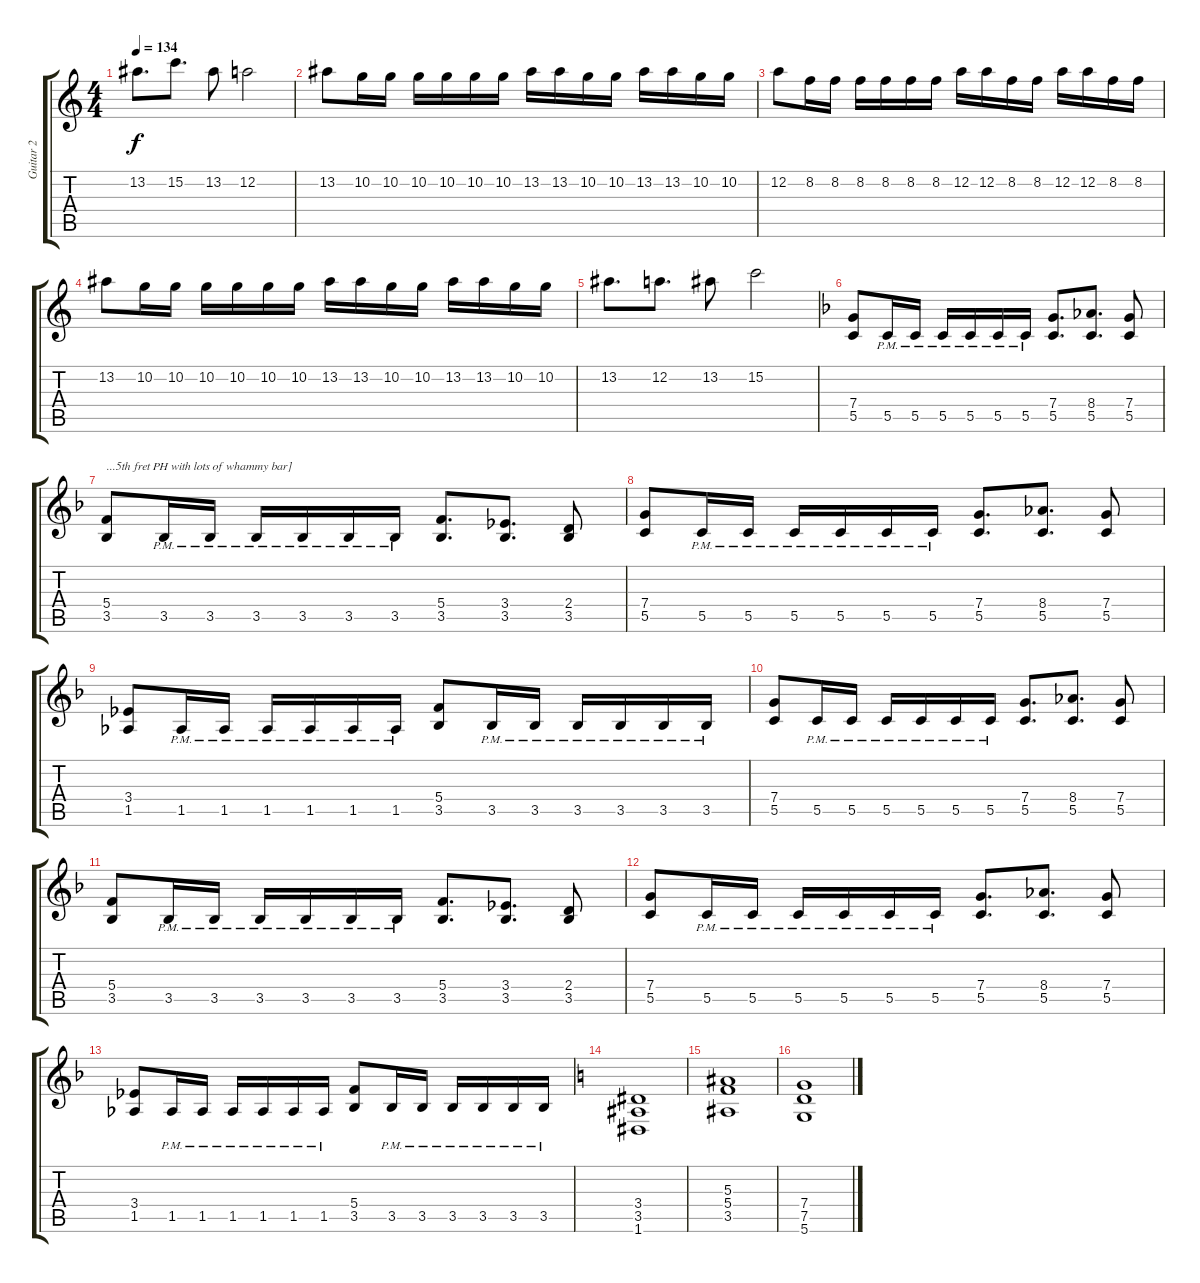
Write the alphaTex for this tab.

\track ("Guitar 2" "Guitar 2") {instrument distortionguitar}
\staff {score tabs}
\tuning (D4 A3 F3 C3 G2 D2) {hide}
\ts (4 4)
\tempo 134
\clef g2
\ks aminor
13.2.8{d dy f} 15.2.8{d} 13.2.8 12.2.2 |
13.2.8 10.2.16 10.2.16 10.2.16 10.2.16 10.2.16 10.2.16 13.2.16 13.2.16 10.2.16 10.2.16 13.2.16 13.2.16 10.2.16 10.2.16 |
12.2.8 8.2.16 8.2.16 8.2.16 8.2.16 8.2.16 8.2.16 12.2.16 12.2.16 8.2.16 8.2.16 12.2.16 12.2.16 8.2.16 8.2.16 |
13.2.8 10.2.16 10.2.16 10.2.16 10.2.16 10.2.16 10.2.16 13.2.16 13.2.16 10.2.16 10.2.16 13.2.16 13.2.16 10.2.16 10.2.16 |
13.2.8{d} 12.2.8{d} 13.2.8 15.2.2 |
\ks dminor
(7.4 5.5).8 5.5{pm}.16 5.5{pm}.16 5.5{pm}.16 5.5{pm}.16 5.5{pm}.16 5.5{pm}.16 (7.4 5.5).8{d} (8.4 5.5).8{d} (7.4 5.5).8 |
(5.4 3.5).8{txt "...5th fret PH with lots of whammy bar]"} 3.5{pm}.16 3.5{pm}.16 3.5{pm}.16 3.5{pm}.16 3.5{pm}.16 3.5{pm}.16 (5.4 3.5).8{d} (3.4 3.5).8{d} (2.4 3.5).8 |
(7.4 5.5).8 5.5{pm}.16 5.5{pm}.16 5.5{pm}.16 5.5{pm}.16 5.5{pm}.16 5.5{pm}.16 (7.4 5.5).8{d} (8.4 5.5).8{d} (7.4 5.5).8 |
(3.4 1.5).8 1.5{pm}.16 1.5{pm}.16 1.5{pm}.16 1.5{pm}.16 1.5{pm}.16 1.5{pm}.16 (5.4 3.5).8 3.5{pm}.16 3.5{pm}.16 3.5{pm}.16 3.5{pm}.16 3.5{pm}.16 3.5{pm}.16 |
(7.4 5.5).8 5.5{pm}.16 5.5{pm}.16 5.5{pm}.16 5.5{pm}.16 5.5{pm}.16 5.5{pm}.16 (7.4 5.5).8{d} (8.4 5.5).8{d} (7.4 5.5).8 |
(5.4 3.5).8 3.5{pm}.16 3.5{pm}.16 3.5{pm}.16 3.5{pm}.16 3.5{pm}.16 3.5{pm}.16 (5.4 3.5).8{d} (3.4 3.5).8{d} (2.4 3.5).8 |
(7.4 5.5).8 5.5{pm}.16 5.5{pm}.16 5.5{pm}.16 5.5{pm}.16 5.5{pm}.16 5.5{pm}.16 (7.4 5.5).8{d} (8.4 5.5).8{d} (7.4 5.5).8 |
(3.4 1.5).8 1.5{pm}.16 1.5{pm}.16 1.5{pm}.16 1.5{pm}.16 1.5{pm}.16 1.5{pm}.16 (5.4 3.5).8 3.5{pm}.16 3.5{pm}.16 3.5{pm}.16 3.5{pm}.16 3.5{pm}.16 3.5{pm}.16 |
\ks aminor
(3.4 3.5 1.6).1 |
(5.3 5.4 3.5).1 |
(7.4 7.5 5.6).1
